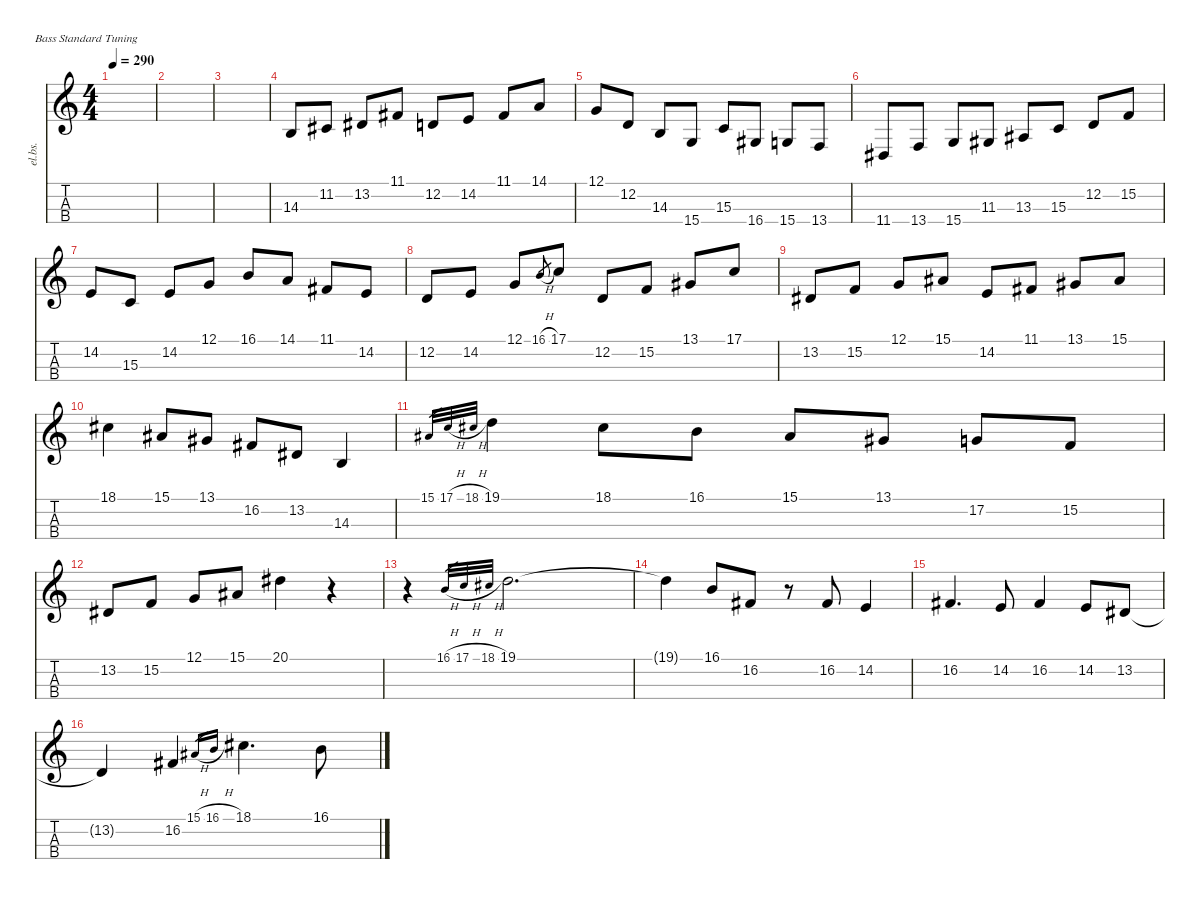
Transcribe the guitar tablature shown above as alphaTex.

\defaultSystemsLayout 4
\hideDynamics
\bracketExtendMode nobrackets
\otherSystemsTrackNameOrientation horizontal
\track ("Electric Bass" "el.bs.") {instrument electricbassfinger}
\staff {score tabs}
\tuning (G2 D2 A1 E1)
\ts (4 4)
\tempo 290
\clef g2
\ks aminor
|
|
|
14.3.8 11.2.8 13.2.8 11.1.8 12.2.8 14.2.8 11.1.8 14.1.8 |
12.1.8 12.2.8 14.3.8 15.4.8 15.3.8 16.4.8 15.4.8 13.4.8 |
11.4.8 13.4.8 15.4.8 11.3.8 13.3.8 15.3.8 12.2.8 15.2.8 |
14.2.8 15.3.8 14.2.8 12.1.8 16.1.8 14.1.8 11.1.8 14.2.8 |
12.2.8 14.2.8 12.1.8 16.1{h}.8{gr} 17.1.8 12.2.8 15.2.8 13.1.8 17.1.8 |
13.2.8 15.2.8 12.1.8 15.1.8 14.2.8 11.1.8 13.1.8 15.1.8 |
18.1.4 15.1.8 13.1.8 16.2.8 13.2.8 14.3.4 |
15.1.32{gr} 17.1{h}.32{gr} 18.1{h}.32{gr} 19.1.4 18.1.8 16.1.8 15.1.8 13.1.8 17.2.8 15.2.8 |
13.2.8 15.2.8 12.1.8 15.1.8 20.1.4 r.4 |
r.4 16.1{h}.32{gr} 17.1{h}.32{gr} 18.1{h}.32{gr} 19.1.2{d} |
19.1{t}.4 16.1.8 16.2.8 r.8 16.2.8 14.2.4 |
16.2.4{d} 14.2.8 16.2.4 14.2.8 13.2.8 |
13.2{t}.4 16.2.4 15.1{h}.16{gr} 16.1{h}.16{gr} 18.1.4{d} 16.1.8
